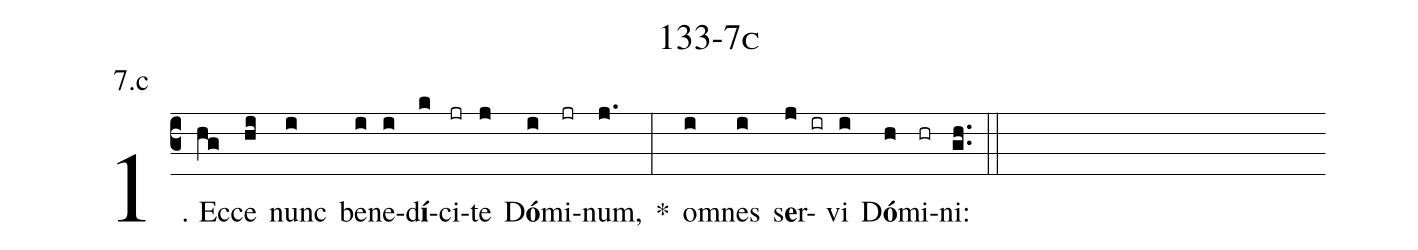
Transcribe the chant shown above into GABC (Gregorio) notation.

name: 133-7c;
annotation: 7.c;
%%
(c3)1. Ec(hg)ce(hi) nunc(i) be(i)ne(i)d<b>í</b>(k)ci(jr)te(j) D<b>ó</b>(i)mi(jr)num,(j.) *(:) om(i)nes(i) s<b>e</b>r(j ir)vi(i) D<b>ó</b>(h)mi(hr)ni:(gh..) (::)
